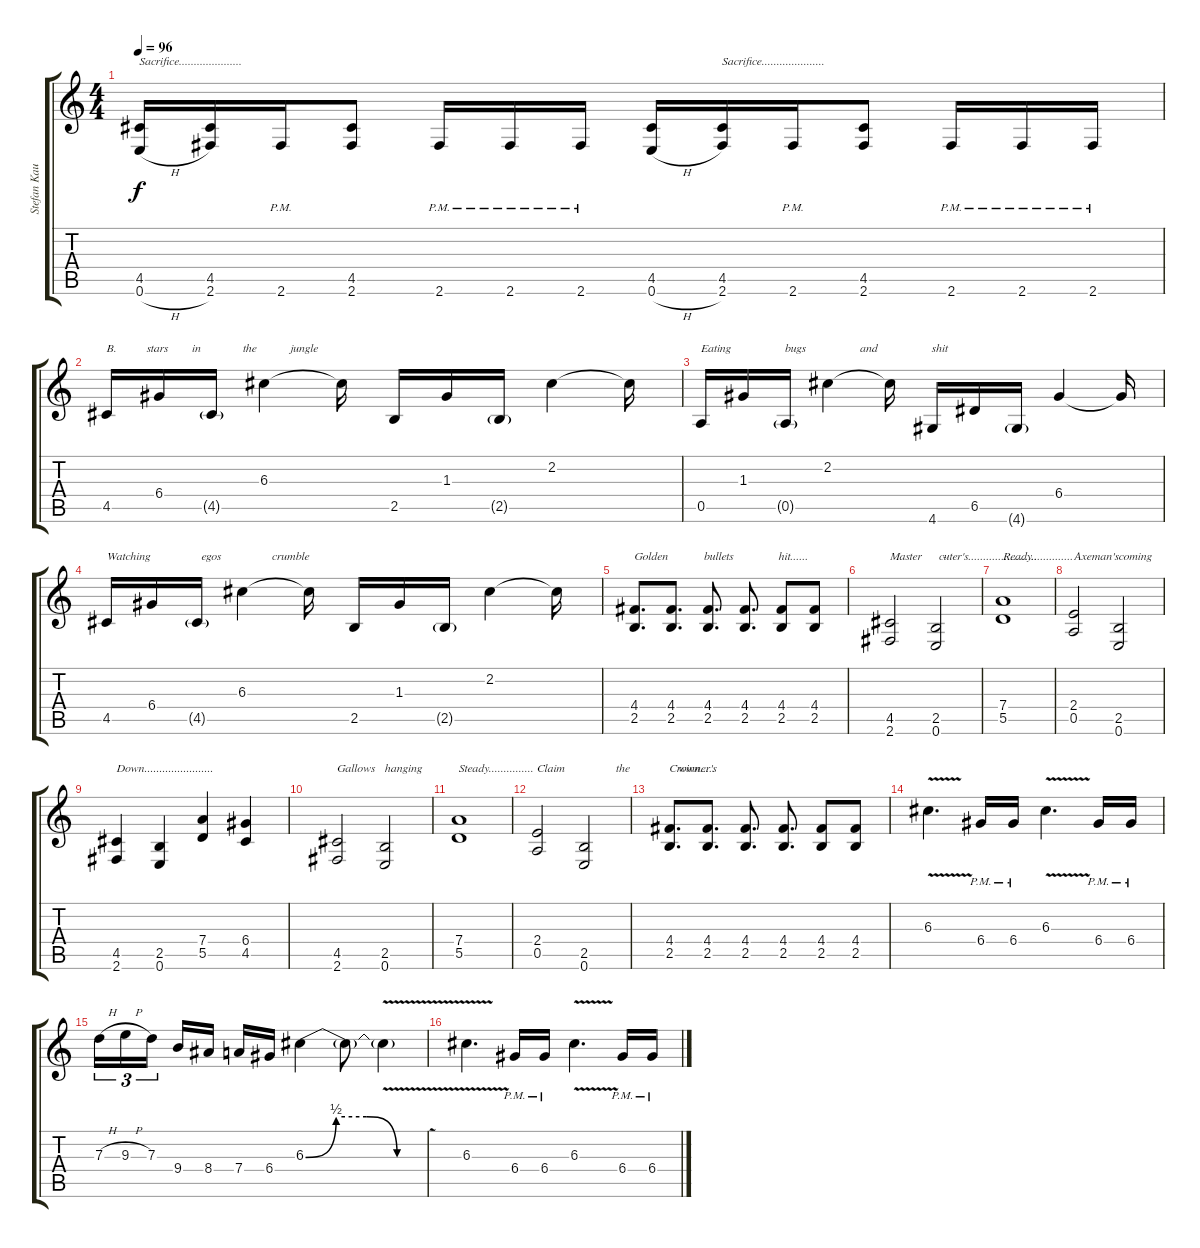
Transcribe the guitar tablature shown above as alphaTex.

\track ("Stefan Kaufmann" "Stefan Kau") {instrument distortionguitar}
\staff {score tabs}
\tuning (E4 B3 G3 D3 A2 E2) {hide}
\ts (4 4)
\tempo 96
\clef g2
\ks c
(4.5 0.6{h}).16{txt "Sacrifice....................." dy f} (4.5 2.6).16 2.6{pm}.16 (4.5 2.6).8 2.6{pm}.16 2.6{pm}.16 2.6{pm}.16 (4.5 0.6{h}).16 (4.5 2.6).16{txt "Sacrifice....................."} 2.6{pm}.16 (4.5 2.6).8 2.6{pm}.16 2.6{pm}.16 2.6{pm}.16 |
4.5.16{txt "B.          stars        in              the           jungle"} 6.4.16 4.5{g}.16 6.3.4 6.3{t}.16 2.5.16 1.3.16 2.5{g}.16 2.2.4 2.2{t}.16 |
0.5.16{txt "Eating                  bugs                  and                  shit"} 1.3.16 0.5{g}.16 2.2.4 2.2{t}.16 4.6.16 6.5.16 4.6{g}.16 6.4.4 6.4{t}.16 |
4.5.16{txt "Watching                 egos                 crumble"} 6.4.16 4.5{g}.16 6.3.4 6.3{t}.16 2.5.16 1.3.16 2.5{g}.16 2.2.4 2.2{t}.16 |
(4.4 2.5).8{d txt "Golden            bullets               hit......"} (4.4 2.5).8{d} (4.4 2.5).8{d} (4.4 2.5).8{d} (4.4 2.5).8 (4.4 2.5).8 |
(4.5 2.6).2{txt "Master       -    "} (2.5 0.6).2{txt " cuter's......................."} |
(7.4 5.5).1{txt "Ready.............."} |
(2.4 0.5).2{txt "Axeman's"} (2.5 0.6).2{txt "coming"} |
(4.5 2.6).4{txt "Down......................."} (2.5 0.6).4 (7.4 5.5).4 (6.4 4.5).4 |
(4.5 2.6).2{txt "Gallows"} (2.5 0.6).2{txt "hanging"} |
(7.4 5.5).1{txt "Steady..............."} |
(2.4 0.5).2{txt "Claim                 the                winner's"} (2.5 0.6).2 |
(4.4 2.5).8{d txt "Crown....."} (4.4 2.5).8{d} (4.4 2.5).8{d} (4.4 2.5).8{d} (4.4 2.5).8 (4.4 2.5).8 |
6.3{v}.4{d} 6.4{pm}.16 6.4{pm}.16 6.3{v}.4{d} 6.4{pm}.16 6.4{pm}.16 |
7.3{h}.16{tu (3 2)} 9.3{h}.16{tu (3 2)} 7.3.16{tu (3 2)} 9.4.16 8.4.16 7.4.16 6.4.16 6.3{be (custom 0 0 15 2 30 2 45 0 60 0)}.4 6.3{t}.8 6.3{v t}.4 |
6.3{v}.4{d} 6.4{pm}.16 6.4{pm}.16 6.3{v}.4{d} 6.4{pm}.16 6.4{pm}.16
